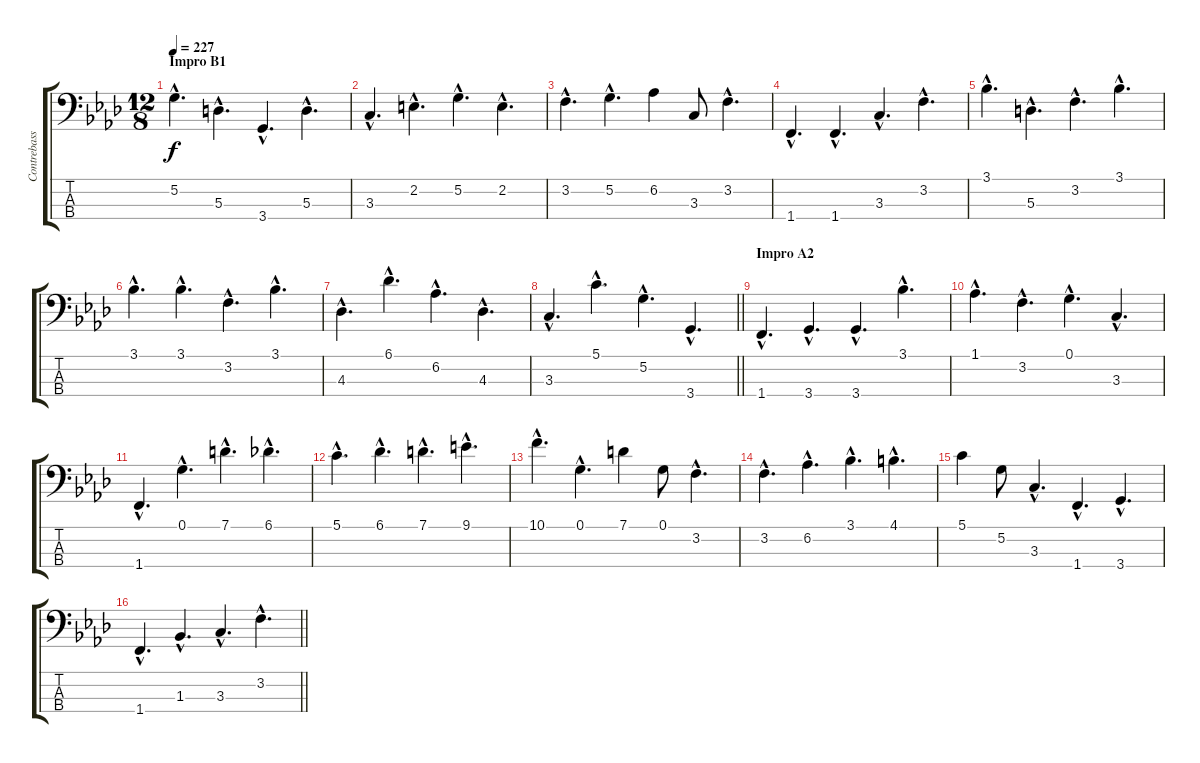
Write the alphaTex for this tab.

\track ("Contrebasse" "Contrebass") {instrument acousticbass}
\staff {score tabs}
\tuning (G2 D2 A1 E1) {hide}
\ts (12 8)
\section ("" "Impro B1")
\tempo 227
\clef f4
\ks fminor
5.2{hac}.4{d dy f volume 12 balance 12 instrument acousticbass} 5.3{hac}.4{d} 3.4{hac}.4{d} 5.3{hac}.4{d} |
3.3{hac}.4{d} 2.2{hac}.4{d} 5.2{hac}.4{d} 2.2{hac}.4{d} |
3.2{hac}.4{d} 5.2{hac}.4{d} 6.2.4 3.3.8 3.2{hac}.4{d} |
1.4{hac}.4{d} 1.4{hac}.4{d} 3.3{hac}.4{d} 3.2{hac}.4{d} |
3.1{hac}.4{d} 5.3{hac}.4{d} 3.2{hac}.4{d} 3.1{hac}.4{d} |
3.1{hac}.4{d} 3.1{hac}.4{d} 3.2{hac}.4{d} 3.1{hac}.4{d} |
4.3{hac}.4{d} 6.1{hac}.4{d} 6.2{hac}.4{d} 4.3{hac}.4{d} |
\barLineRight lightlight
3.3{hac}.4{d} 5.1{hac}.4{d} 5.2{hac}.4{d} 3.4{hac}.4{d} |
\section ("" "Impro A2")
1.4{hac}.4{d volume 11 balance 12} 3.4{hac}.4{d} 3.4{hac}.4{d} 3.1{hac}.4{d} |
1.1{hac}.4{d} 3.2{hac}.4{d} 0.1{hac}.4{d} 3.3{hac}.4{d} |
1.4{hac}.4{d} 0.1{hac}.4{d} 7.1{hac}.4{d} 6.1{hac}.4{d} |
5.1{hac}.4{d} 6.1{hac}.4{d} 7.1{hac}.4{d} 9.1{hac}.4{d} |
10.1{hac}.4{d} 0.1{hac}.4{d} 7.1.4 0.1.8 3.2{hac}.4{d} |
3.2{hac}.4{d} 6.2{hac}.4{d} 3.1{hac}.4{d} 4.1{hac}.4{d} |
5.1.4 5.2.8 3.3{hac}.4{d} 1.4{hac}.4{d} 3.4{hac}.4{d} |
\barLineRight lightlight
1.4{hac}.4{d} 1.3{hac}.4{d} 3.3{hac}.4{d} 3.2{hac}.4{d}
